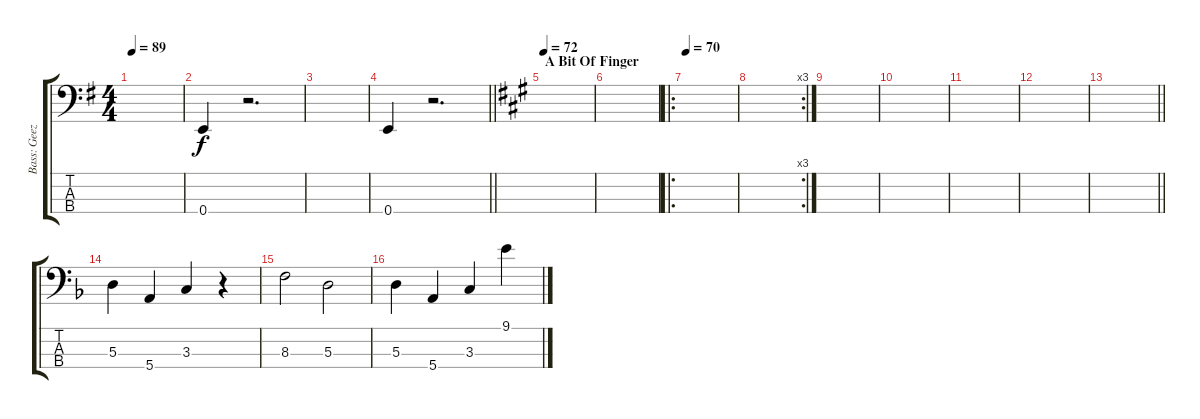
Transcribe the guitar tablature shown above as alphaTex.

\track ("Bass: Geezer" "Bass: Geez") {instrument electricbassfinger}
\staff {score tabs}
\tuning (G2 D2 A1 E1) {hide}
\ts (4 4)
\tempo 89
\clef f4
\ks g
|
0.4.4 r.2{d} |
|
\barLineRight lightlight
0.4.4 r.2{d} |
\section ("" "A Bit Of Finger")
\tempo 72
\ks a
|
|
\ro
\tempo 70
|
\rc 3
|
|
|
|
|
\barLineRight lightlight
|
\ks f
5.3.4 5.4.4 3.3.4 r.4 |
8.3.2 5.3.2 |
5.3.4 5.4.4 3.3.4 9.1.4{dy f}
